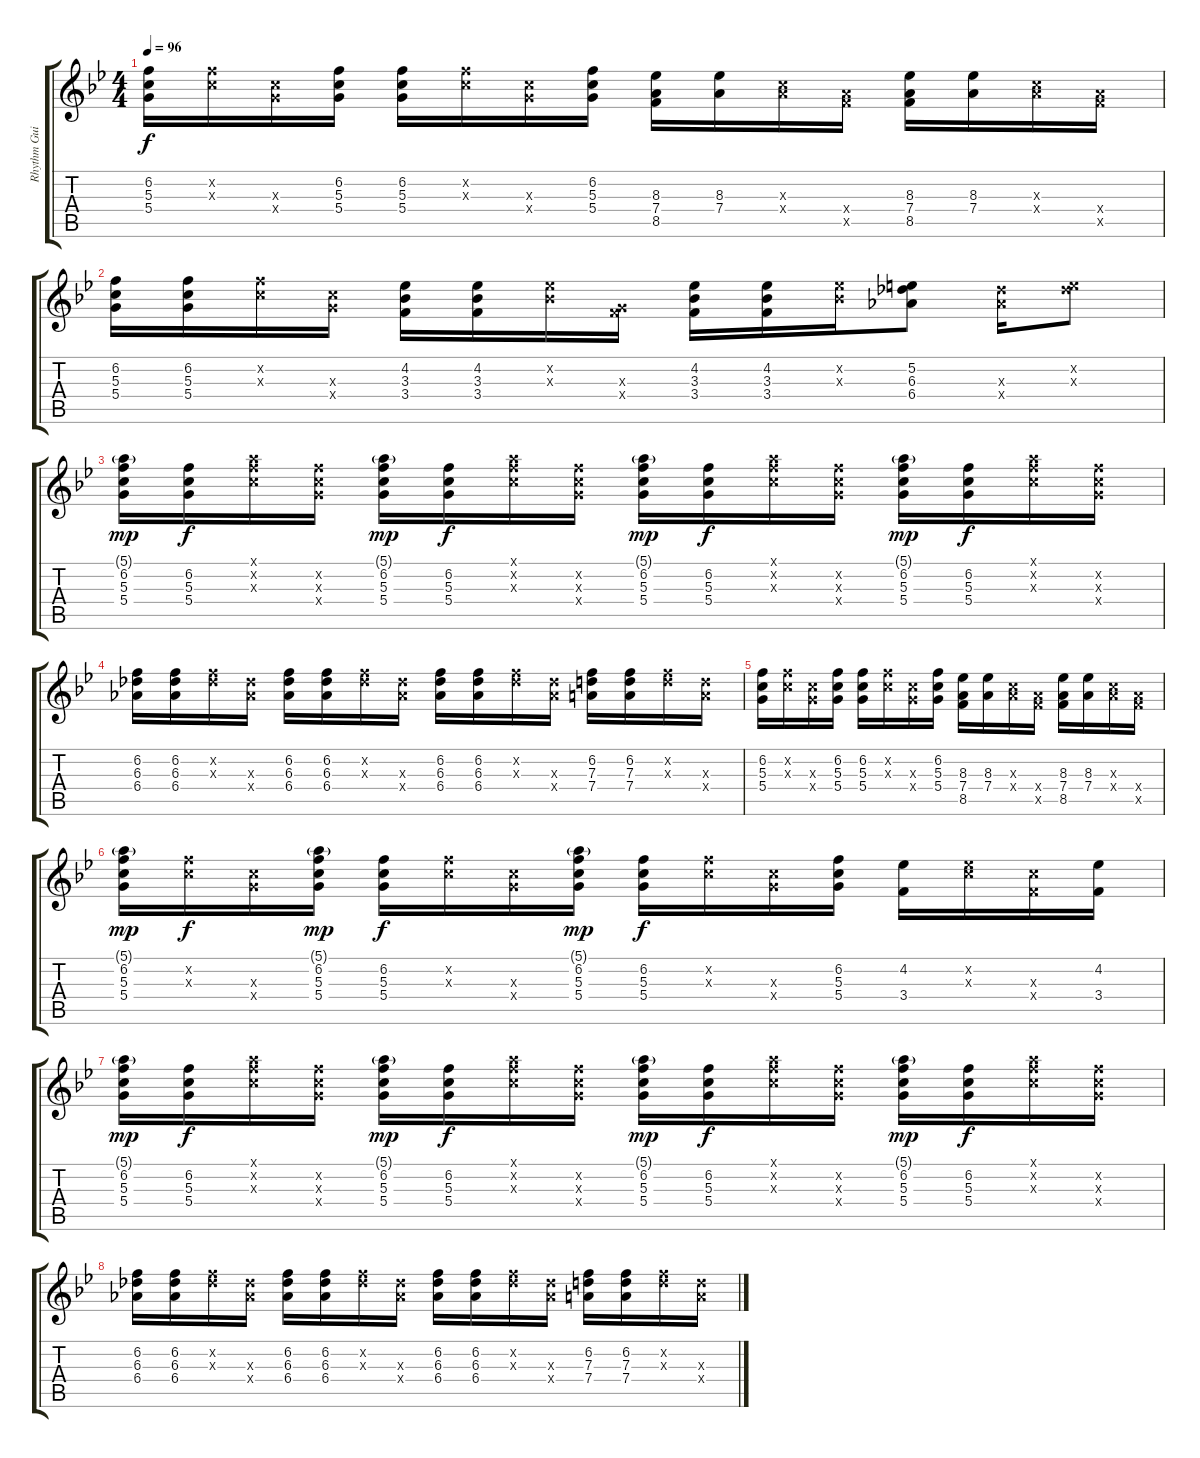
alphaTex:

\track ("Rhythm Guitar" "Rhythm Gui") {instrument acousticguitarnylon}
\staff {score tabs}
\tuning (E4 B3 G3 D3 A2 E2) {hide}
\ts (4 4)
\tempo 96
\clef g2
\ks bb
(6.2 5.3 5.4).16{dy f} (6.2{x} 5.3{x}).16 (5.3{x} 5.4{x}).16 (6.2 5.3 5.4).16 (6.2 5.3 5.4).16 (6.2{x} 5.3{x}).16 (5.3{x} 5.4{x}).16 (6.2 5.3 5.4).16 (8.3 7.4 8.5).16 (8.3 7.4).16 (5.3{x} 7.4{x}).16 (7.4{x} 8.5{x}).16 (8.3 7.4 8.5).16 (8.3 7.4).16 (5.3{x} 7.4{x}).16 (7.4{x} 8.5{x}).16 |
(6.2 5.3 5.4).16 (6.2 5.3 5.4).16 (6.2{x} 5.3{x}).16 (5.3{x} 5.4{x}).16 (4.2 3.3 3.4).16 (4.2 3.3 3.4).16 (4.2{x} 3.3{x}).16 (0.3{x} 3.4{x}).16 (4.2 3.3 3.4).16 (4.2 3.3 3.4).16 (4.2{x} 3.3{x}).16 (5.2 6.3 6.4).8 (6.3{x} 6.4{x}).16 (5.2{x} 6.3{x}).8 |
(5.1{g} 6.2 5.3 5.4).16{dy mp} (6.2 5.3 5.4).16{dy f} (5.1{x} 6.2{x} 5.3{x}).16 (6.2{x} 5.3{x} 5.4{x}).16 (5.1{g} 6.2 5.3 5.4).16{dy mp} (6.2 5.3 5.4).16{dy f} (5.1{x} 6.2{x} 5.3{x}).16 (6.2{x} 5.3{x} 5.4{x}).16 (5.1{g} 6.2 5.3 5.4).16{dy mp} (6.2 5.3 5.4).16{dy f} (5.1{x} 6.2{x} 5.3{x}).16 (6.2{x} 5.3{x} 5.4{x}).16 (5.1{g} 6.2 5.3 5.4).16{dy mp} (6.2 5.3 5.4).16{dy f} (5.1{x} 6.2{x} 5.3{x}).16 (6.2{x} 5.3{x} 5.4{x}).16 |
(6.2 6.3 6.4).16 (6.2 6.3 6.4).16 (6.2{x} 6.3{x}).16 (6.3{x} 6.4{x}).16 (6.2 6.3 6.4).16 (6.2 6.3 6.4).16 (6.2{x} 6.3{x}).16 (6.3{x} 6.4{x}).16 (6.2 6.3 6.4).16 (6.2 6.3 6.4).16 (6.2{x} 6.3{x}).16 (6.3{x} 6.4{x}).16 (6.2 7.3 7.4).16 (6.2 7.3 7.4).16 (6.2{x} 7.3{x}).16 (7.3{x} 7.4{x}).16 |
(6.2 5.3 5.4).16 (6.2{x} 5.3{x}).16 (5.3{x} 5.4{x}).16 (6.2 5.3 5.4).16 (6.2 5.3 5.4).16 (6.2{x} 5.3{x}).16 (5.3{x} 5.4{x}).16 (6.2 5.3 5.4).16 (8.3 7.4 8.5).16 (8.3 7.4).16 (5.3{x} 7.4{x}).16 (7.4{x} 8.5{x}).16 (8.3 7.4 8.5).16 (8.3 7.4).16 (5.3{x} 7.4{x}).16 (7.4{x} 8.5{x}).16 |
(5.1{g} 6.2 5.3 5.4).16{dy mp} (6.2{x} 5.3{x}).16{dy f} (5.3{x} 5.4{x}).16 (5.1{g} 6.2 5.3 5.4).16{dy mp} (6.2 5.3 5.4).16{dy f} (6.2{x} 5.3{x}).16 (5.3{x} 5.4{x}).16 (5.1{g} 6.2 5.3 5.4).16{dy mp} (6.2 5.3 5.4).16{dy f} (6.2{x} 5.3{x}).16 (5.3{x} 5.4{x}).16 (6.2 5.3 5.4).16 (4.2 3.4).16 (4.2{x} 5.3{x}).16 (5.3{x} 3.4{x}).16 (4.2 3.4).16 |
(5.1{g} 6.2 5.3 5.4).16{dy mp} (6.2 5.3 5.4).16{dy f} (5.1{x} 6.2{x} 5.3{x}).16 (6.2{x} 5.3{x} 5.4{x}).16 (5.1{g} 6.2 5.3 5.4).16{dy mp} (6.2 5.3 5.4).16{dy f} (5.1{x} 6.2{x} 5.3{x}).16 (6.2{x} 5.3{x} 5.4{x}).16 (5.1{g} 6.2 5.3 5.4).16{dy mp} (6.2 5.3 5.4).16{dy f} (5.1{x} 6.2{x} 5.3{x}).16 (6.2{x} 5.3{x} 5.4{x}).16 (5.1{g} 6.2 5.3 5.4).16{dy mp} (6.2 5.3 5.4).16{dy f} (5.1{x} 6.2{x} 5.3{x}).16 (6.2{x} 5.3{x} 5.4{x}).16 |
(6.2 6.3 6.4).16 (6.2 6.3 6.4).16 (6.2{x} 6.3{x}).16 (6.3{x} 6.4{x}).16 (6.2 6.3 6.4).16 (6.2 6.3 6.4).16 (6.2{x} 6.3{x}).16 (6.3{x} 6.4{x}).16 (6.2 6.3 6.4).16 (6.2 6.3 6.4).16 (6.2{x} 6.3{x}).16 (6.3{x} 6.4{x}).16 (6.2 7.3 7.4).16 (6.2 7.3 7.4).16 (6.2{x} 7.3{x}).16 (7.3{x} 7.4{x}).16
